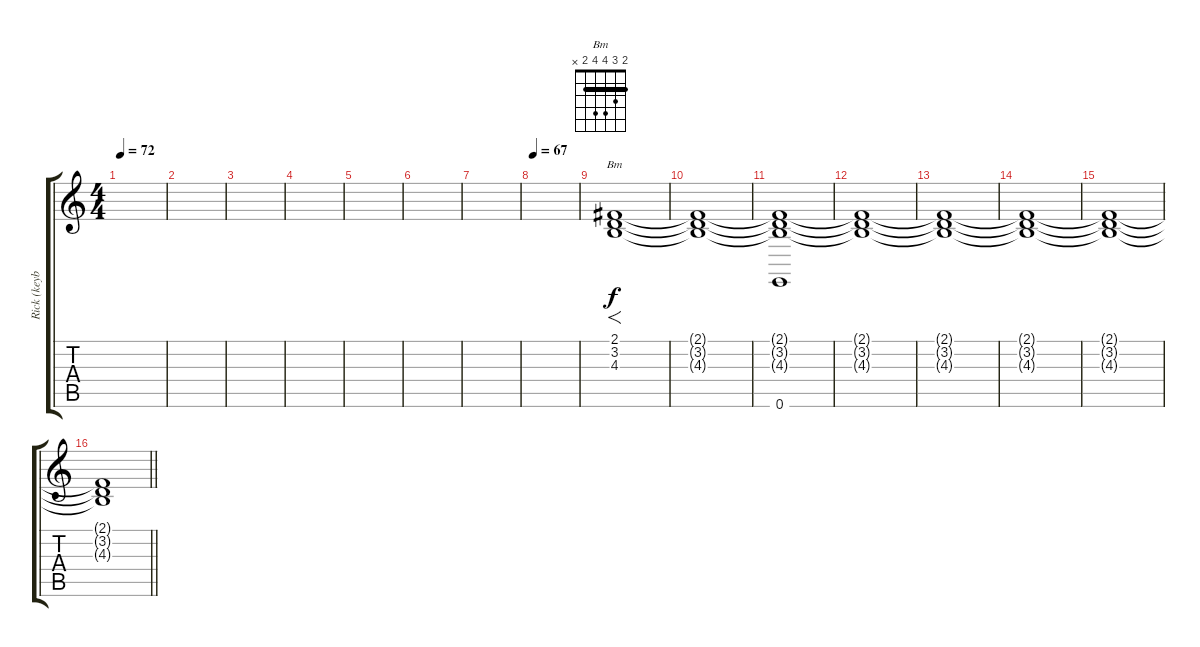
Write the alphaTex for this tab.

\track ("Rick (keyboard 1 - low.manual)" "Rick (keyb") {instrument drawbarorgan}
\staff {score tabs}
\tuning (E4 B3 G3 D3 A2 E2) {hide}
\chord ("Bm" 2 3 4 4 2 x) {barre 2}
\ts (4 4)
\tempo 72
\clef g2
\ks c
|
|
|
|
|
|
|
\tempo 67
|
(2.1 3.2 4.3).1{f ch "Bm" instrument stringensemble1} |
(2.1{t} 3.2{t} 4.3{t}).1 |
(2.1{t} 3.2{t} 4.3{t} 0.6).1 |
(2.1{t} 3.2{t} 4.3{t}).1 |
(2.1{t} 3.2{t} 4.3{t}).1 |
(2.1{t} 3.2{t} 4.3{t}).1 |
(2.1{t} 3.2{t} 4.3{t}).1 |
\barLineRight lightlight
(2.1{t} 3.2{t} 4.3{t}).1
